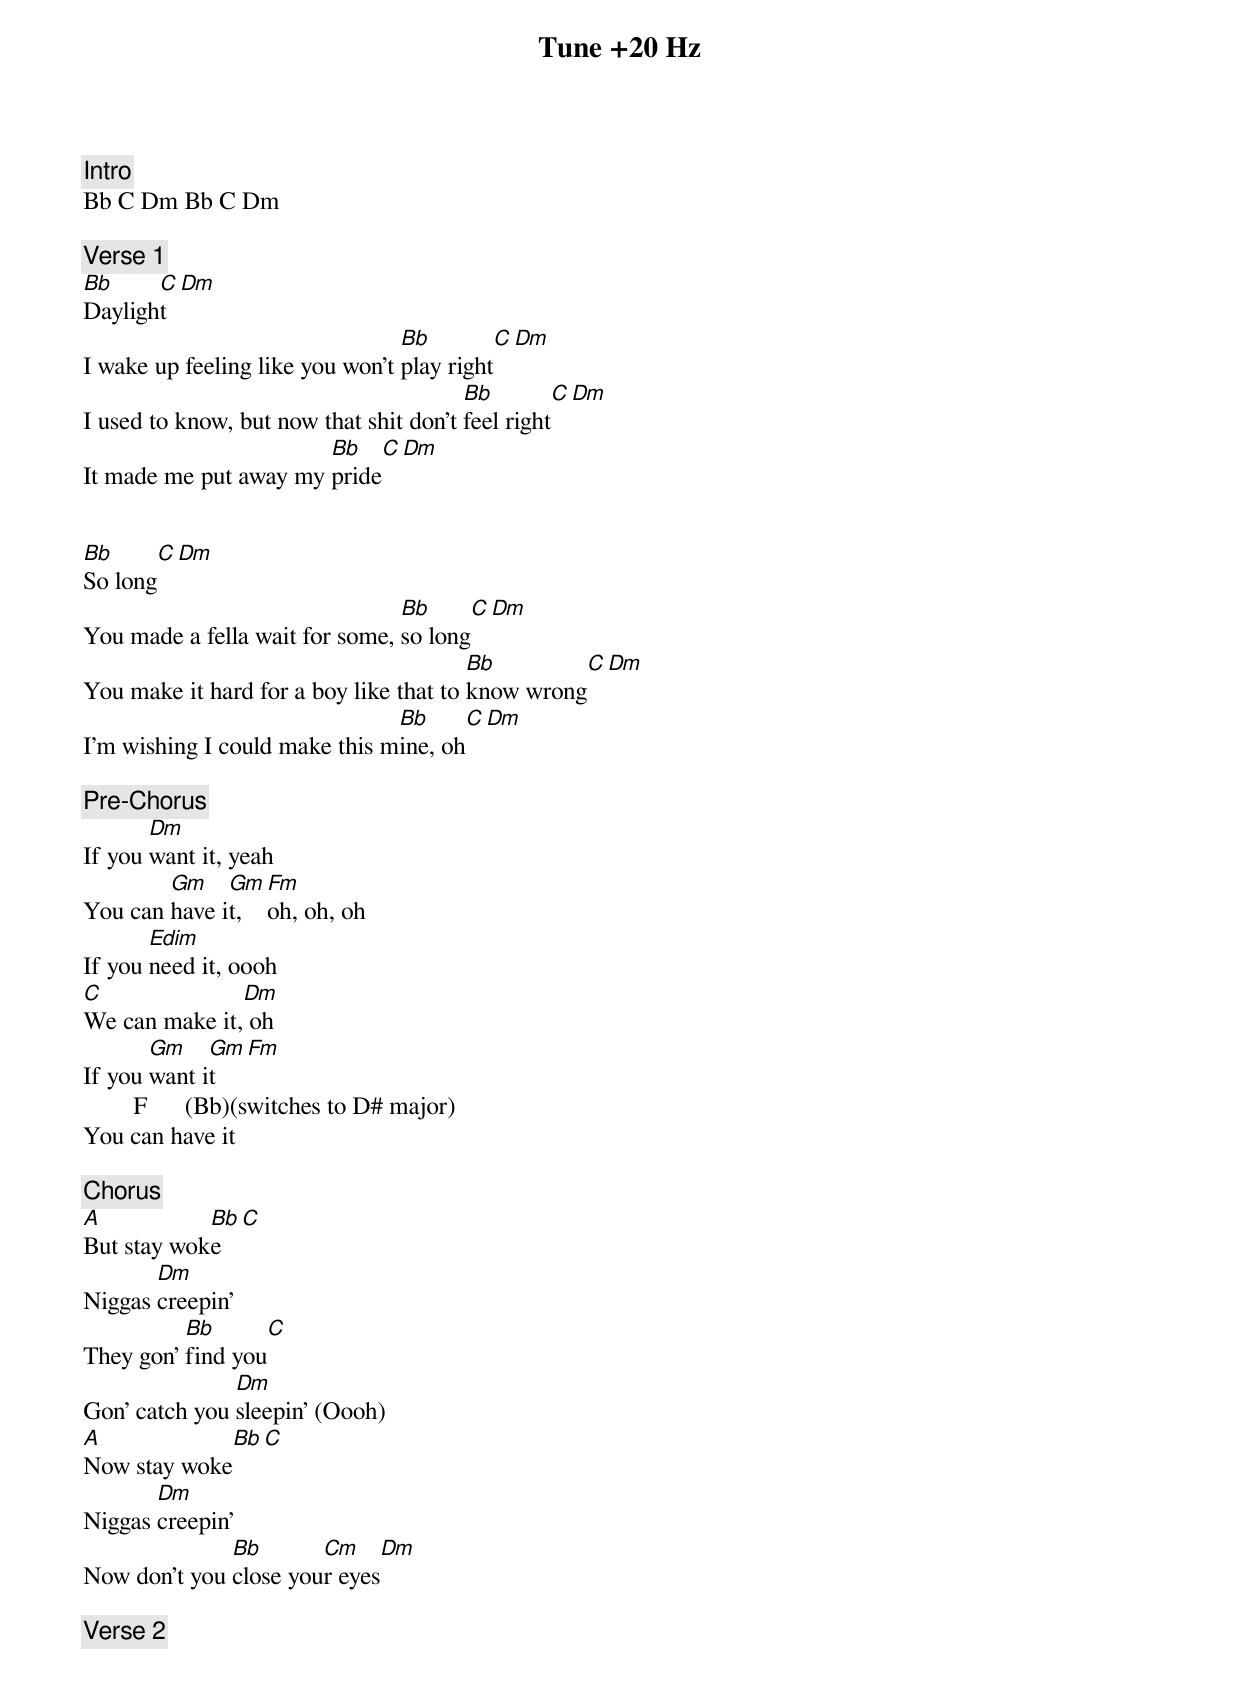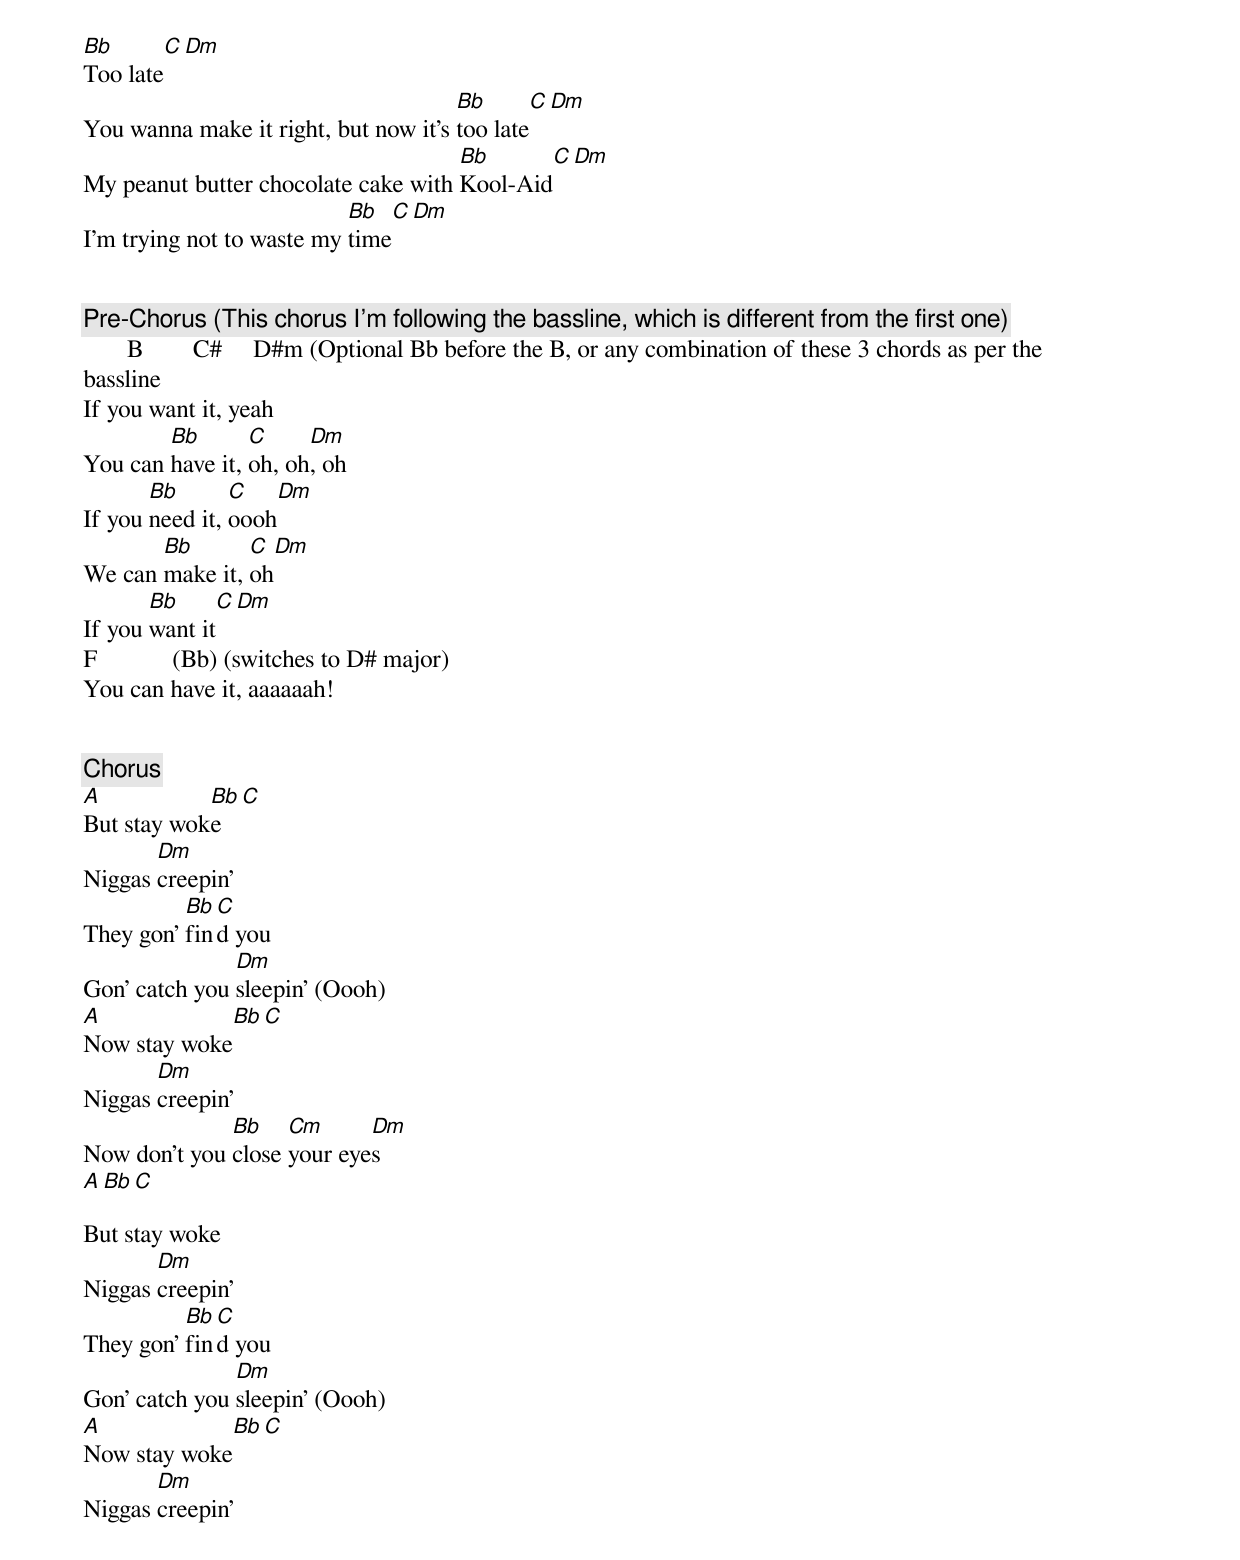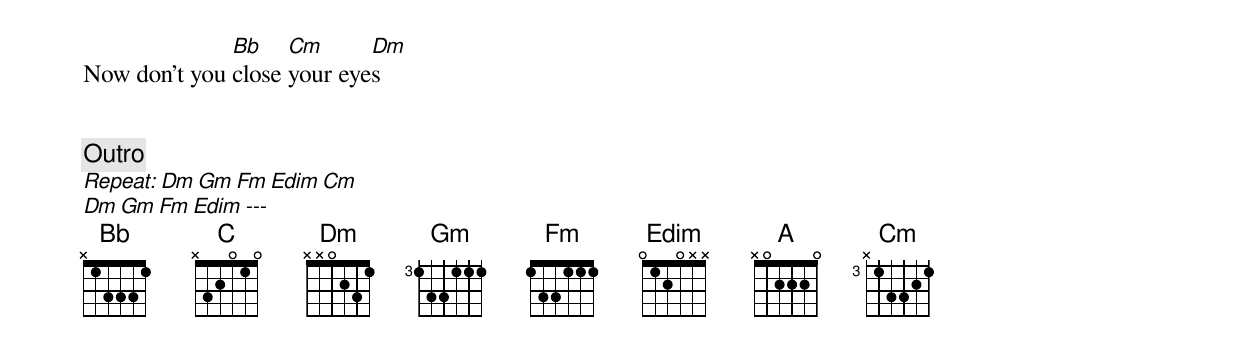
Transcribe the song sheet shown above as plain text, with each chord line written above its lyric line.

Tune +20 Hz

[Intro]
Bb C Dm Bb C Dm

[Verse 1]
Bb     C    Dm
Daylight
                                 Bb        C    Dm
I wake up feeling like you won't play right
                                        Bb        C   Dm
I used to know, but now that shit don't feel right
                       Bb    C   Dm
It made me put away my pride


Bb     C    Dm
So long
                                Bb     C    Dm
You made a fella wait for some, so long
                                        Bb        C    Dm
You make it hard for a boy like that to know wrong
                               Bb     C    Dm
I'm wishing I could make this mine, oh

[Pre-Chorus]
       Dm
If you want it, yeah
        Gm    Gm Fm
You can have it, oh, oh, oh
       Edim
If you need it, oooh
C              Dm
We can make it, oh
       Gm    Gm Fm
If you want it
        F      (Bb)(switches to D# major)
You can have it

[Chorus]
A           Bb C
But stay woke
       Dm
Niggas creepin'
          Bb      C
They gon' find you
               Dm
Gon' catch you sleepin' (Oooh)
A            Bb C
Now stay woke
       Dm
Niggas creepin'
              Bb       Cm      Dm
Now don't you close your eyes

[Verse 2]
Bb      C  Dm
Too late
                                      Bb      C  Dm
You wanna make it right, but now it's too late
                                     Bb      C  Dm
My peanut butter chocolate cake with Kool-Aid
                           Bb  C  Dm
I'm trying not to waste my time


[Pre-Chorus] (This chorus I'm following the bassline, which is different from the first one)
       B        C#     D#m (Optional Bb before the B, or any combination of these 3 chords as per the
bassline
If you want it, yeah
        Bb       C     Dm
You can have it, oh, oh, oh
       Bb       C     Dm
If you need it, oooh
       Bb       C     Dm
We can make it, oh
       Bb       C     Dm
If you want it
F            (Bb) (switches to D# major)
You can have it, aaaaaah!


[Chorus]
A           Bb C
But stay woke
       Dm
Niggas creepin'
          Bb C
They gon' find you
               Dm
Gon' catch you sleepin' (Oooh)
A            Bb C
Now stay woke
       Dm
Niggas creepin'
              Bb    Cm      Dm
Now don't you close your eyes
A           Bb C

But stay woke
       Dm
Niggas creepin'
          Bb C
They gon' find you
               Dm
Gon' catch you sleepin' (Oooh)
A            Bb C
Now stay woke
       Dm
Niggas creepin'
              Bb    Cm      Dm
Now don't you close your eyes


[Outro]
Repeat: Dm Gm Fm Edim Cm
        Dm Gm Fm Edim ---
